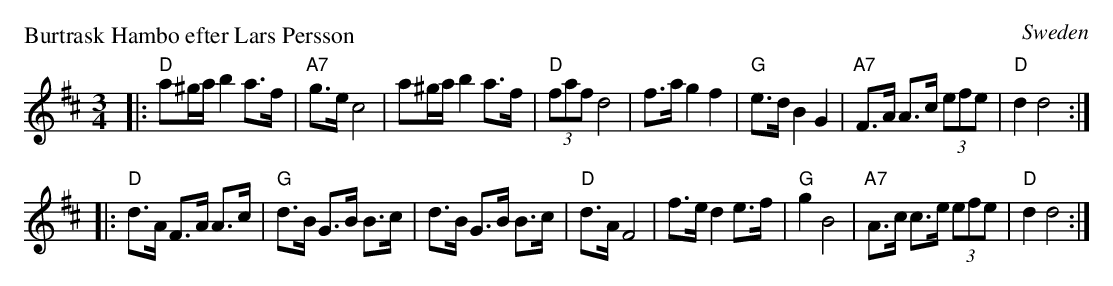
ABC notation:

X:1
P: Burtrask Hambo efter Lars Persson
O: Sweden
M: 3/4
L: 1/8
K: D
|: "D"a^g/a/ b2 a>f | "A7"g>e c4 | a^g/a/ b2 a>f | "D"(3faf d4 \
| f>a g2 f2 | "G"e>d B2 G2 | "A7"F>A A>c (3efe | "D"d2 d4 :|
|: "D"d>A F>A A>c | "G"d>B G>B B>c | d>B G>B B>c | "D"d>A F4 \
| f>e d2 e>f | "G"g2 B4 | "A7"A>c c>e (3efe | "D"d2 d4 :|
